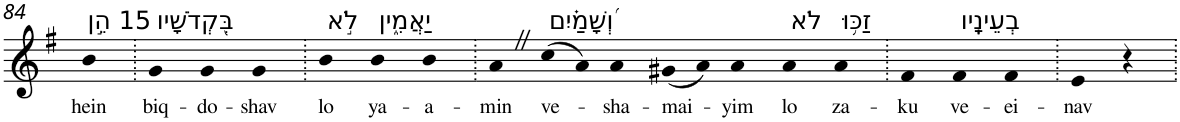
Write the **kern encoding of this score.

**kern	**text
*part1	*part1
*staff1	*staff1
*I"Piano	*
*I'Pno	*
!!LO:PB:g=z
*clefG2	*
*k[f#]	*
*G:	*
=84	=84
!LO:TX:a:t=15 הֵ֣ן	!
!	!LO:LY:b
4b	hein
=85.	=85.
!LO:TX:a:t=בִּ֭קְדֹשָׁיו	!
!	!LO:LY:b
4g	biq-
!	!LO:LY:b
4g	-do-
!	!LO:LY:b
4g	-shav
=86.	=86.
!LO:TX:a:t=לֹ֣א	!
!	!LO:LY:b
4b	lo
!LO:TX:a:t=יַאֲמִ֑ין	!
!	!LO:LY:b
4b	ya-
!	!LO:LY:b
4b	-a-
=87.	=87.
!	!LO:LY:b
4aZ	-min
!LO:TX:a:t=וְ֝שָׁמַ֗יִם	!
!	!LO:LY:b
(8cc	ve-
8a)	.
!	!LO:LY:b
4a	-sha-
!	!LO:LY:b
(8g#X	-mai-
8a)	.
!	!LO:LY:b
4a	-yim
!LO:TX:a:t=לֹא	!
!	!LO:LY:b
4a	lo
!LO:TX:a:t=זַכּ֥וּ	!
!	!LO:LY:b
4a	za-
=88.	=88.
!	!LO:LY:b
4f#	-ku
!LO:TX:a:t=בְעֵינָֽיו	!
!	!LO:LY:b
4f#	ve-
!	!LO:LY:b
4f#	-ei-
=89.	=89.
!	!LO:LY:b
4e	-nav
4r	.
=.	=.
*-	*-
